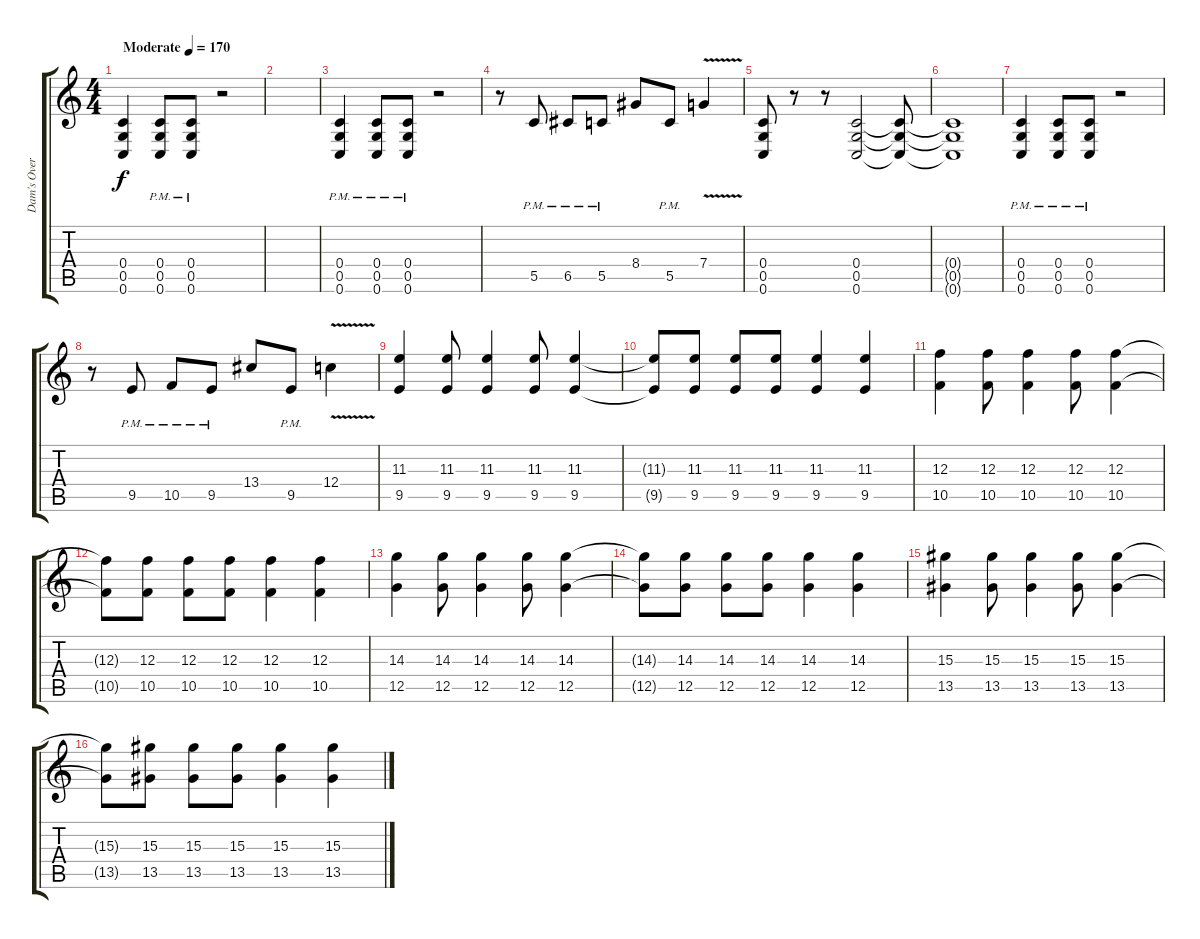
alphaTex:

\track ("Dam's OverDubs" "Dam's Over") {instrument distortionguitar}
\staff {score tabs}
\tuning (D4 A3 F3 C3 G2 C2) {hide}
\ts (4 4)
\tempo (170 "Moderate")
\clef g2
\ks c
(0.4 0.5 0.6).4{dy f instrument distortionguitar} (0.4{pm} 0.5{pm} 0.6{pm}).8 (0.4{pm} 0.5{pm} 0.6{pm}).8 r.2 |
|
(0.4{pm} 0.5{pm} 0.6{pm}).4 (0.4{pm} 0.5{pm} 0.6{pm}).8 (0.4{pm} 0.5{pm} 0.6{pm}).8 r.2 |
r.8 5.5{pm}.8 6.5{pm}.8 5.5{pm}.8 8.4.8 5.5{pm}.8 7.4{v}.4 |
(0.4 0.5 0.6).8 r.8 r.8 (0.4 0.5 0.6).2 (0.4{t} 0.5{t} 0.6{t}).8 |
(0.4{t} 0.5{t} 0.6{t}).1 |
(0.4{pm} 0.5{pm} 0.6{pm}).4 (0.4{pm} 0.5{pm} 0.6{pm}).8 (0.4{pm} 0.5{pm} 0.6{pm}).8 r.2 |
r.8 9.5{pm}.8 10.5{pm}.8 9.5{pm}.8 13.4.8 9.5{pm}.8 12.4{v}.4 |
(11.3 9.5).4 (11.3 9.5).8 (11.3 9.5).4 (11.3 9.5).8 (11.3 9.5).4 |
(11.3{t} 9.5{t}).8 (11.3 9.5).8 (11.3 9.5).8 (11.3 9.5).8 (11.3 9.5).4 (11.3 9.5).4 |
(12.3 10.5).4 (12.3 10.5).8 (12.3 10.5).4 (12.3 10.5).8 (12.3 10.5).4 |
(12.3{t} 10.5{t}).8 (12.3 10.5).8 (12.3 10.5).8 (12.3 10.5).8 (12.3 10.5).4 (12.3 10.5).4 |
(14.3 12.5).4 (14.3 12.5).8 (14.3 12.5).4 (14.3 12.5).8 (14.3 12.5).4 |
(14.3{t} 12.5{t}).8 (14.3 12.5).8 (14.3 12.5).8 (14.3 12.5).8 (14.3 12.5).4 (14.3 12.5).4 |
(15.3 13.5).4 (15.3 13.5).8 (15.3 13.5).4 (15.3 13.5).8 (15.3 13.5).4 |
(15.3{t} 13.5{t}).8 (15.3 13.5).8 (15.3 13.5).8 (15.3 13.5).8 (15.3 13.5).4 (15.3 13.5).4
